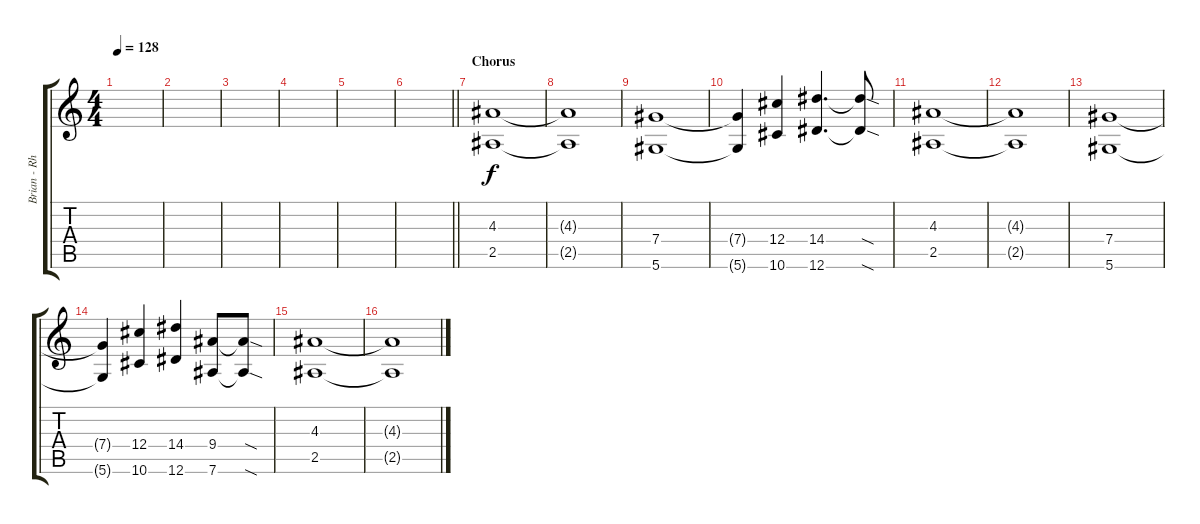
\track ("Brian - Rhythm Guitar II" "Brian - Rh") {instrument overdrivenguitar}
\staff {score tabs}
\tuning (Eb4 Bb3 Gb3 Db3 Ab2 Eb2) {hide}
\ts (4 4)
\tempo 128
\clef g2
\ks c
|
|
|
|
|
\barLineRight lightlight
|
\section ("" "Chorus")
(4.3 2.5).1 |
(4.3{t} 2.5{t}).1 |
(7.4 5.6).1 |
(7.4{t} 5.6{t}).4 (12.4 10.6).4 (14.4 12.6).4{d} (14.4{sod t} 12.6{sod t}).8 |
(4.3 2.5).1 |
(4.3{t} 2.5{t}).1 |
(7.4 5.6).1 |
(7.4{t} 5.6{t}).4 (12.4 10.6).4 (14.4 12.6).4 (9.4 7.6).8 (9.4{sod t} 7.6{sod t}).8 |
(4.3 2.5).1 |
(4.3{t} 2.5{t}).1
